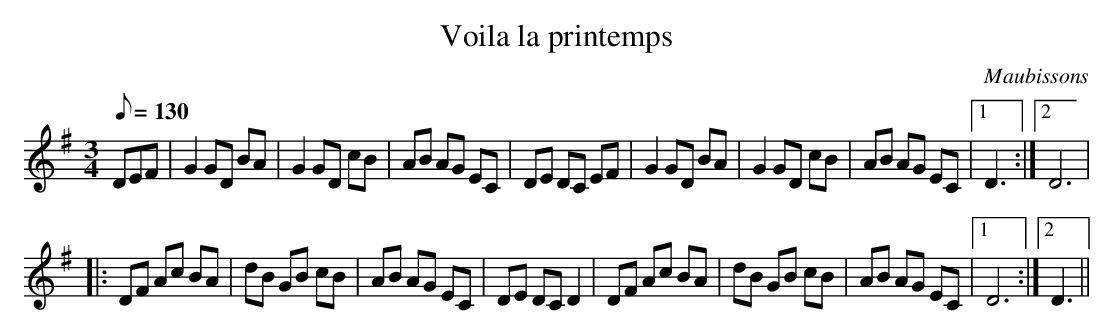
X:1
T:Voila la printemps
C:Maubissons
L:1/8
M:3/4
Q:130
K:G major
DEF|G2 GD BA|G2 GD cB|AB AG EC|DE DC EF|G2 GD BA|G2 GD cB|AB AG EC|1D3:|2D6|
|:DF Ac BA|dB GB cB|AB AG EC|DE DC D2|DF Ac BA|dB GB cB|AB AG EC|1D6:|2D3||
